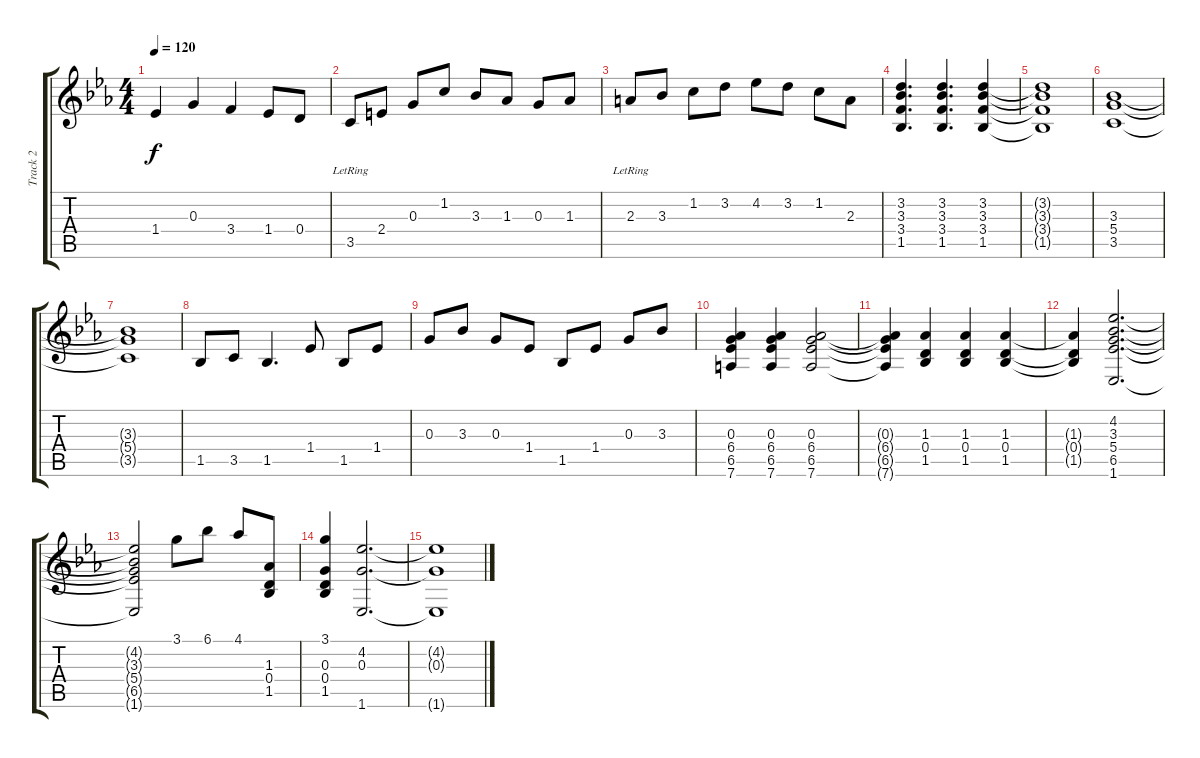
\track ("Track 2" "Track 2") {instrument acousticguitarnylon}
\staff {score tabs}
\tuning (E4 B3 G3 D3 A2 D2) {hide}
\ts (4 4)
\tempo 120
\clef g2
\ks eb
1.4{t}.4{dy f} 0.3.4 3.4.4 1.4.8 0.4.8 |
3.5{lr}.8 2.4.8 0.3.8 1.2.8 3.3.8 1.3.8 0.3.8 1.3.8 |
2.3{lr}.8 3.3.8 1.2.8 3.2.8 4.2.8 3.2.8 1.2.8 2.3.8 |
(3.2 3.3 3.4 1.5).4{d} (3.2 3.3 3.4 1.5).4{d} (3.2 3.3 3.4 1.5).4 |
(3.2{t} 3.3{t} 3.4{t} 1.5{t}).1 |
(3.3 5.4 3.5).1 |
(3.3{t} 5.4{t} 3.5{t}).1 |
1.5.8 3.5.8 1.5.4{d} 1.4.8 1.5.8 1.4.8 |
0.3.8 3.3.8 0.3.8 1.4.8 1.5.8 1.4.8 0.3.8 3.3.8 |
(0.3 6.4 6.5 7.6).4 (0.3 6.4 6.5 7.6).4 (0.3 6.4 6.5 7.6).2 |
(0.3{t} 6.4{t} 6.5{t} 7.6{t}).4 (1.3 0.4 1.5).4 (1.3 0.4 1.5).4 (1.3 0.4 1.5).4 |
(1.3{t} 0.4{t} 1.5{t}).4 (4.2 3.3 5.4 6.5 1.6).2{d} |
(4.2{t} 3.3{t} 5.4{t} 6.5{t} 1.6{t}).2 3.1.8 6.1.8 4.1.8 (1.3 0.4 1.5).8 |
(3.1 0.3 0.4 1.5).4 (4.2 0.3 1.6).2{d} |
(4.2{t} 0.3{t} 1.6{t}).1
